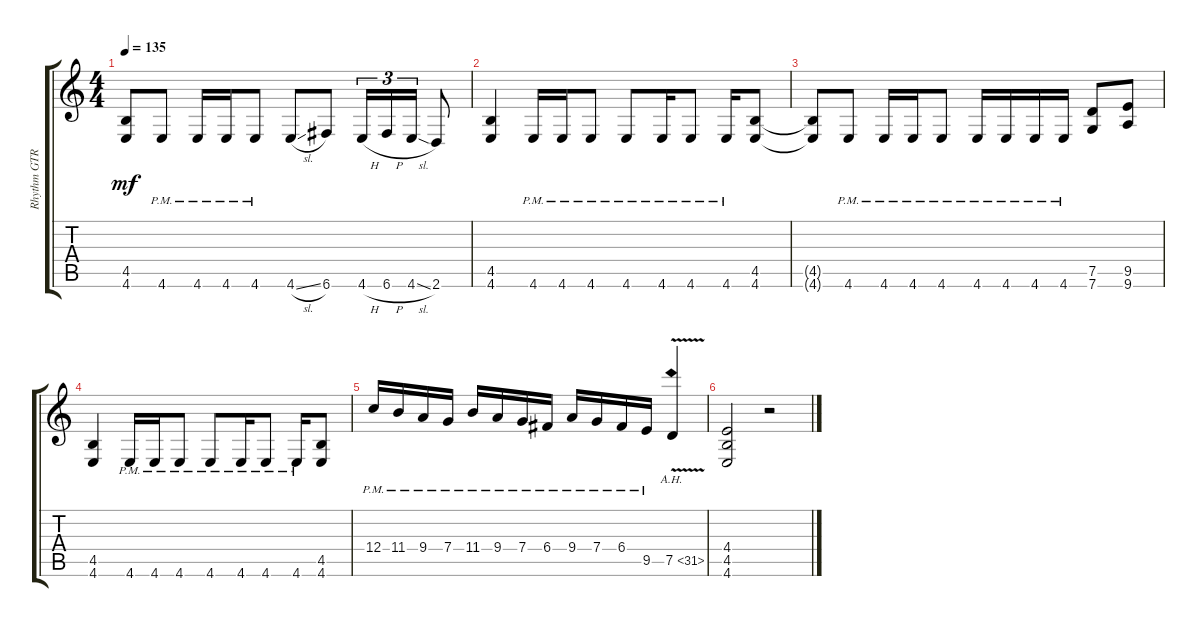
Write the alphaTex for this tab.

\track ("Rhythm GTR 2" "Rhythm GTR") {instrument distortionguitar}
\staff {score tabs}
\tuning (D4 A3 F3 C3 G2 C2) {hide}
\ts (4 4)
\tempo 135
\clef g2
\ks c
(4.5{t} 4.6{t}).8{dy mf} 4.6{pm}.8 4.6{pm}.16 4.6{pm}.16 4.6{pm}.8 4.6{sl}.8 6.6.8 4.6{h}.16{tu (3 2)} 6.6{h}.16{tu (3 2)} 4.6{sl}.16{tu (3 2)} 2.6.8 |
(4.5 4.6).4 4.6{pm}.16 4.6{pm}.16 4.6{pm}.8 4.6{pm}.8 4.6{pm}.16 4.6{pm}.8 4.6{pm}.16 (4.5 4.6).8 |
(4.5{t} 4.6{t}).8 4.6{pm}.8 4.6{pm}.16 4.6{pm}.16 4.6{pm}.8 4.6{pm}.16 4.6{pm}.16 4.6{pm}.16 4.6{pm}.16 (7.5 7.6).8 (9.5 9.6).8 |
(4.5 4.6).4 4.6{pm}.16 4.6{pm}.16 4.6{pm}.8 4.6{pm}.8 4.6{pm}.16 4.6{pm}.8 4.6{pm}.16 (4.5 4.6).8 |
12.4{pm}.16 11.4{pm}.16 9.4{pm}.16 7.4{pm}.16 11.4{pm}.16 9.4{pm}.16 7.4{pm}.16 6.4{pm}.16 9.4{pm}.16 7.4{pm}.16 6.4{pm}.16 9.5{pm}.16 7.5{ah 24 v}.4 |
(4.4 4.5 4.6).2 r.2
